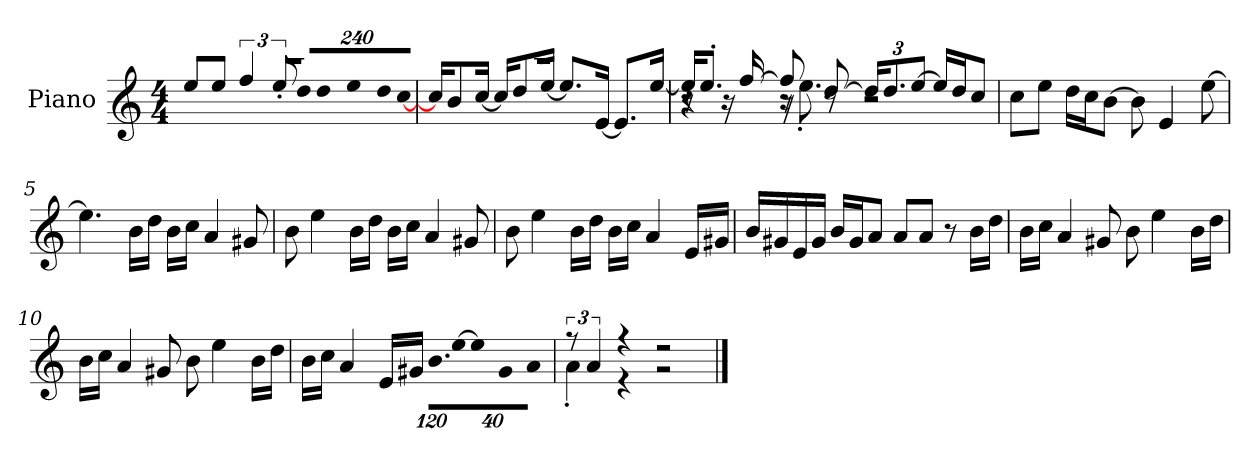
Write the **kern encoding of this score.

**kern
*part1
*staff1
*I"Piano
*I'P-no
*clefG2
*k[]
*M4/4
*MM90
=1
*^
1r	8ee/L
.	8ee/J
.	6ff/
.	12ee'/
*	*Xbrackettup
!	!LO:N:vis=16
.	1920%137dd/KL
!	!LO:N:vis=8
.	960%137dd/
!	!LO:N:vis=8
.	960%137ee/
!	!LO:N:vis=16
.	1920%137dd/L
!	!LO:N:vis=16
.	[1920%137cc/JJ
.	1920ryy
=2	=2
1r	16cc/KL]
.	8b/
.	[16cc/Jk
.	16cc/KL]
.	8dd/
.	[16ee/Jk
.	8.ee/L]
.	[16e/Jk
.	8.e/L]
.	[16ee/Jk
=3	=3
*	*^
8r	4r	16ee/KL]
.	.	8.ee'/J
16r	.	.
[16ff/	.	.
8ff/]	16r	8r
.	8.ee'\	.
8r	.	[8dd/
2r	2r	24dd/KL]
.	.	12.dd/
.	.	[12ee/J
.	.	16ee/LL]
.	.	16dd/J
.	.	8cc/J
*v	*v	*v
!!LO:LB:g=z
=4
8cc\L
8ee\J
16dd\LL
16cc\J
[8b\J
8b\]
4e/
[8ee\
=5
4.ee\]
16b\LL
16dd\JJ
16b\LL
16cc\JJ
4a/
8g#X/
=6
8b\
4ee\
16b\LL
16dd\JJ
16b\LL
16cc\JJ
4a/
8g#X/
=7
8b\
4ee\
16b\LL
16dd\JJ
16b\LL
16cc\JJ
4a/
16e/LL
16g#X/JJ
!!LO:LB:g=z
=8
16b/LL
16g#X/
16e/
16g#/JJ
16b/LL
16g#/J
8a/J
8a/L
8a/J
8r
16b\LL
16dd\JJ
=9
16b\LL
16cc\JJ
4a/
8g#X/
8b\
4ee\
16b\LL
16dd\JJ
=10
16b\LL
16cc\JJ
4a/
8g#X/
8b\
4ee\
16b\LL
16dd\JJ
=11
16b\LL
16cc\JJ
4a/
16e/LL
16g#X/JJ
!LO:N:vis=16.
960%103b\LL
!LO:N:vis=32
[640%23ee\JK
!LO:N:vis=8
960%137ee\]
!LO:N:vis=16
1920%137g#\K
!LO:N:vis=8
960%137a\J
!!LO:LB:g=z
=12
*brackettup
*^
12r	4a'\
6a/	.
4r	4r
2r	2r
*v	*v
==
*-
